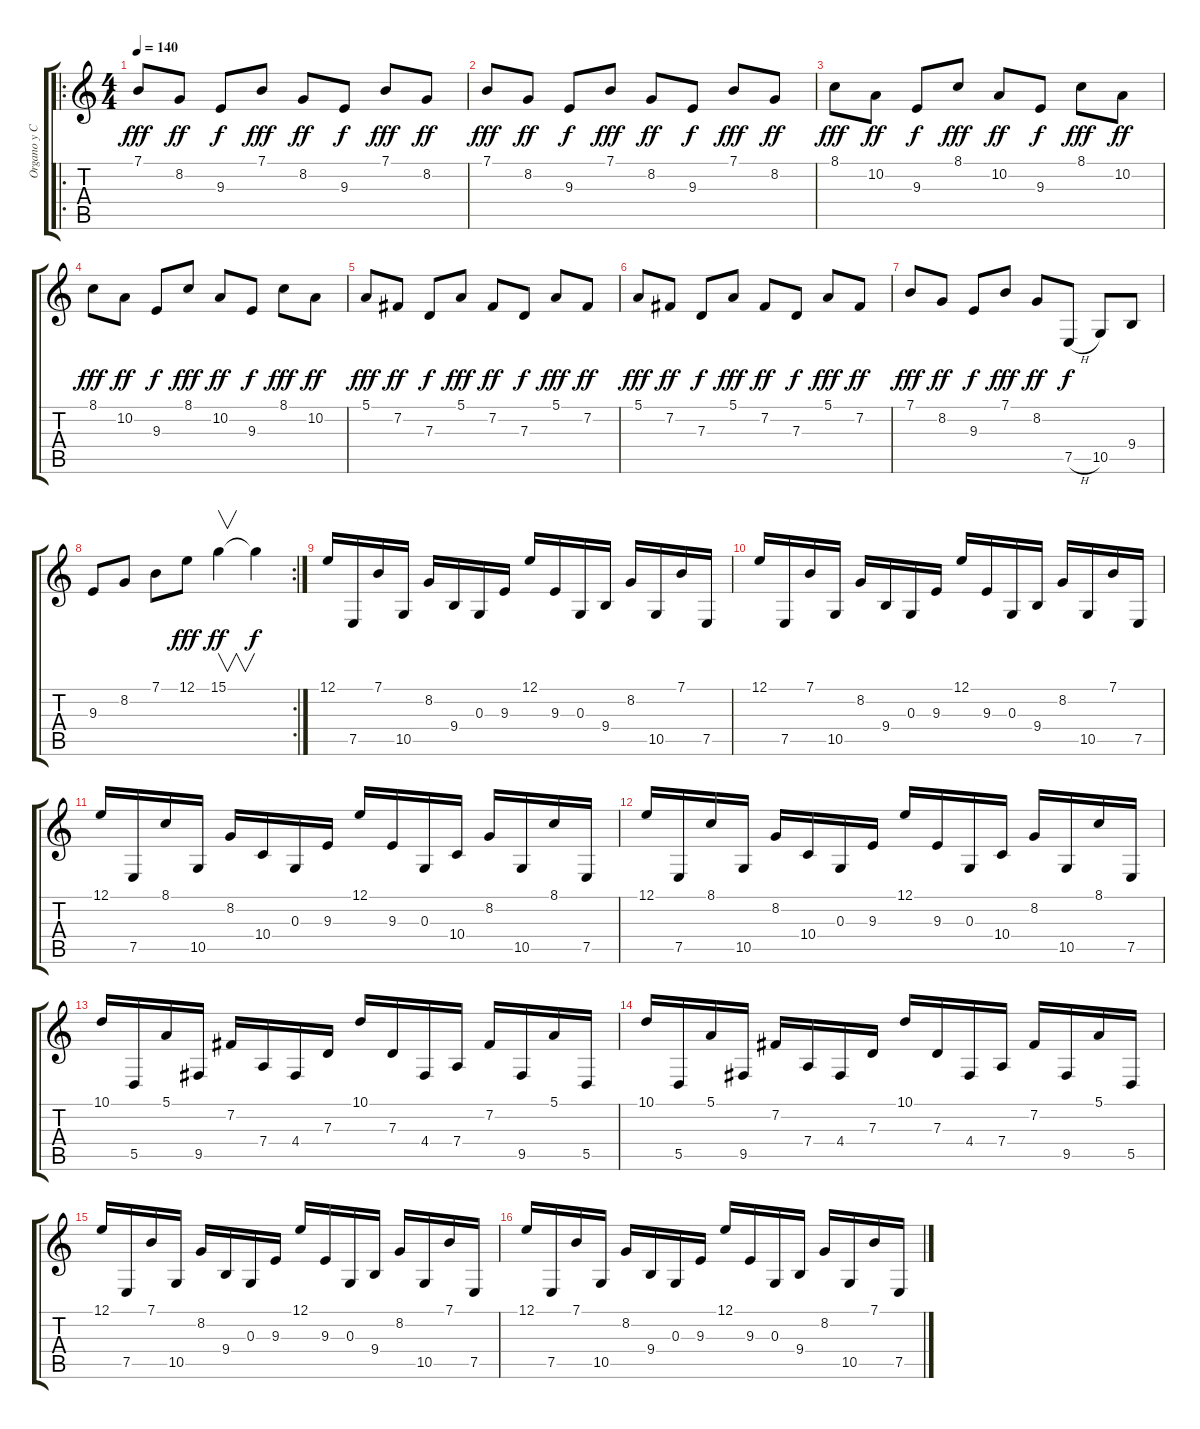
\track ("Organo y Coro" "Organo y C") {instrument churchorgan}
\staff {score tabs}
\tuning (E4 B3 G3 D3 A2 E2) {hide}
\ro
\ts (4 4)
\tempo 140
\clef g2
\ks c
7.1.8{dy fff} 8.2.8{dy ff} 9.3.8{dy f} 7.1.8{dy fff} 8.2.8{dy ff} 9.3.8{dy f} 7.1.8{dy fff} 8.2.8{dy ff} |
7.1.8{dy fff} 8.2.8{dy ff} 9.3.8{dy f} 7.1.8{dy fff} 8.2.8{dy ff} 9.3.8{dy f} 7.1.8{dy fff} 8.2.8{dy ff} |
8.1.8{dy fff} 10.2.8{dy ff} 9.3.8{dy f} 8.1.8{dy fff} 10.2.8{dy ff} 9.3.8{dy f} 8.1.8{dy fff} 10.2.8{dy ff} |
8.1.8{dy fff} 10.2.8{dy ff} 9.3.8{dy f} 8.1.8{dy fff} 10.2.8{dy ff} 9.3.8{dy f} 8.1.8{dy fff} 10.2.8{dy ff} |
5.1.8{dy fff} 7.2.8{dy ff} 7.3.8{dy f} 5.1.8{dy fff} 7.2.8{dy ff} 7.3.8{dy f} 5.1.8{dy fff} 7.2.8{dy ff} |
5.1.8{dy fff} 7.2.8{dy ff} 7.3.8{dy f} 5.1.8{dy fff} 7.2.8{dy ff} 7.3.8{dy f} 5.1.8{dy fff} 7.2.8{dy ff} |
7.1.8{dy fff} 8.2.8{dy ff} 9.3.8{dy f} 7.1.8{dy fff} 8.2.8{dy ff} 7.5{h}.8{dy f} 10.5.8 9.4.8 |
\rc 2
9.3.8 8.2.8 7.1.8 12.1.8{dy fff} 15.1.4{v dy ff} 15.1{t}.4{dy f} |
12.1.16{volume 16 instrument harpsichord} 7.5.16 7.1.16 10.5.16 8.2.16 9.4.16 0.3.16 9.3.16 12.1.16 9.3.16 0.3.16 9.4.16 8.2.16 10.5.16 7.1.16 7.5.16 |
12.1.16 7.5.16 7.1.16 10.5.16 8.2.16 9.4.16 0.3.16 9.3.16 12.1.16 9.3.16 0.3.16 9.4.16 8.2.16 10.5.16 7.1.16 7.5.16 |
12.1.16 7.5.16 8.1.16 10.5.16 8.2.16 10.4.16 0.3.16 9.3.16 12.1.16 9.3.16 0.3.16 10.4.16 8.2.16 10.5.16 8.1.16 7.5.16 |
12.1.16 7.5.16 8.1.16 10.5.16 8.2.16 10.4.16 0.3.16 9.3.16 12.1.16 9.3.16 0.3.16 10.4.16 8.2.16 10.5.16 8.1.16 7.5.16 |
10.1.16 5.5.16 5.1.16 9.5.16 7.2.16 7.4.16 4.4.16 7.3.16 10.1.16 7.3.16 4.4.16 7.4.16 7.2.16 9.5.16 5.1.16 5.5.16 |
10.1.16 5.5.16 5.1.16 9.5.16 7.2.16 7.4.16 4.4.16 7.3.16 10.1.16 7.3.16 4.4.16 7.4.16 7.2.16 9.5.16 5.1.16 5.5.16 |
12.1.16 7.5.16 7.1.16 10.5.16 8.2.16 9.4.16 0.3.16 9.3.16 12.1.16 9.3.16 0.3.16 9.4.16 8.2.16 10.5.16 7.1.16 7.5.16 |
12.1.16 7.5.16 7.1.16 10.5.16 8.2.16 9.4.16 0.3.16 9.3.16 12.1.16 9.3.16 0.3.16 9.4.16 8.2.16 10.5.16 7.1.16 7.5.16
